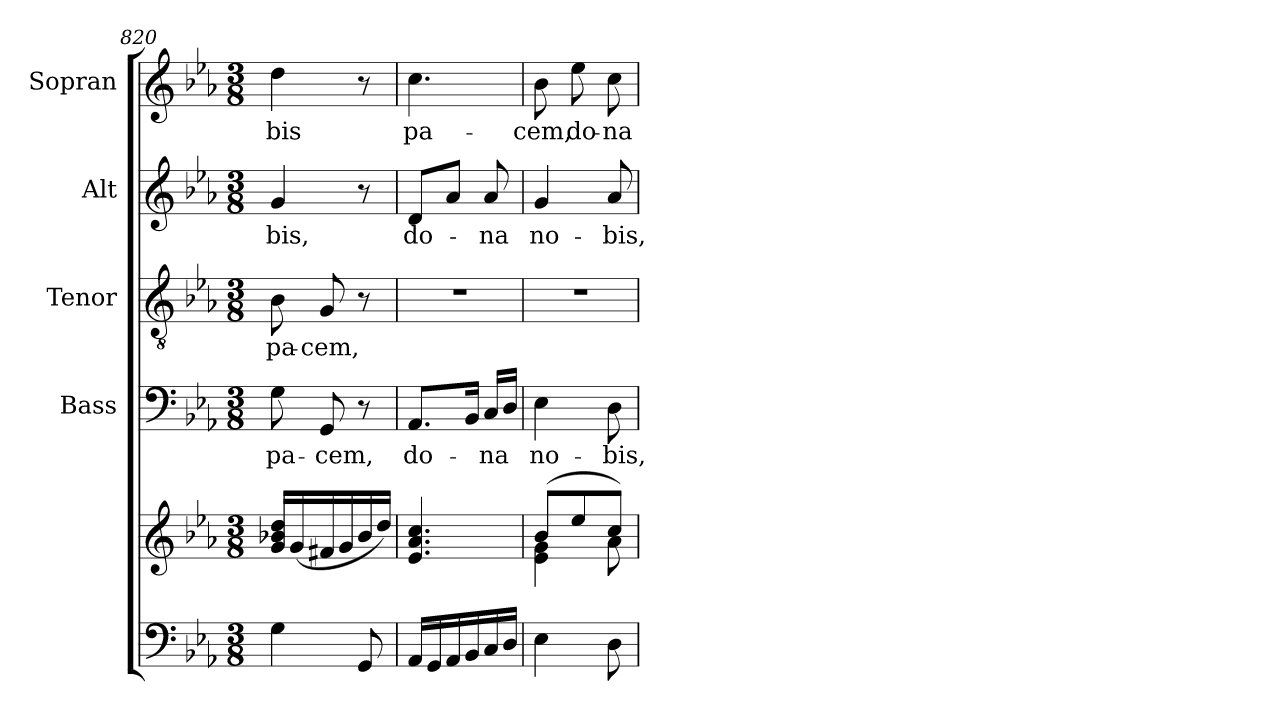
**kern	**kern	**kern	**text	**kern	**text	**kern	**text	**kern	**text
*part5	*part5	*part4	*part4	*part3	*part3	*part2	*part2	*part1	*part1
*staff6	*staff5	*staff4	*staff4	*staff3	*staff3	*staff2	*staff2	*staff1	*staff1
*	*	*I"Bass	*	*I"Tenor	*	*I"Alt	*	*I"Sopran	*
*	*	*I'B.	*	*I'T.	*	*I'A.	*	*I'S.	*
*clefF4	*clefG2	*clefF4	*	*clefGv2	*	*clefG2	*	*clefG2	*
*k[b-e-a-]	*k[b-e-a-]	*k[b-e-a-]	*	*k[b-e-a-]	*	*k[b-e-a-]	*	*k[b-e-a-]	*
*E-:	*E-:	*E-:	*	*E-:	*	*E-:	*	*E-:	*
*M3/8	*M3/8	*M3/8	*	*M3/8	*	*M3/8	*	*M3/8	*
=820	=820	=820	=820	=820	=820	=820	=820	=820	=820
!	!	!	!LO:LY:b	!	!LO:LY:b	!	!LO:LY:b	!	!LO:LY:b
4G\	16g/ 16b-X/ 16dd/LL	8G\	pa-	8B-\	pa-	4g/	-bis,	4dd\	-bis
.	(<16g/	.	.	.	.	.	.	.	.
!	!	!	!LO:LY:b	!	!LO:LY:b	!	!	!	!
.	16f#X/	8GG/	-cem,	8G/	-cem,	.	.	.	.
.	16g/	.	.	.	.	.	.	.	.
8GG/	16b-/	8r	.	8r	.	8r	.	8r	.
.	16dd/JJ)	.	.	.	.	.	.	.	.
=821	=821	=821	=821	=821	=821	=821	=821	=821	=821
!	!	!	!LO:LY:b	!	!	!	!LO:LY:b	!	!LO:LY:b
16AA-/LL	4.e-/ 4.a-/ 4.cc/	8.AA-/L	do-	4.r	.	8d/L	do-	4.cc\	pa-
16GG/	.	.	.	.	.	.	.	.	.
16AA-/	.	.	.	.	.	8a-/J	.	.	.
16BB-/	.	16BB-/Jk	.	.	.	.	.	.	.
!	!	!	!LO:LY:b	!	!	!	!LO:LY:b	!	!
16C/	.	16C/LL	-na	.	.	8a-/	-na	.	.
16D/JJ	.	16D/JJ	.	.	.	.	.	.	.
!!LO:PB:g=z
=822	=822	=822	=822	=822	=822	=822	=822	=822	=822
*	*^	*	*	*	*	*	*	*	*
!	!	!	!	!LO:LY:b	!	!	!	!LO:LY:b	!	!LO:LY:b
4E-\	(>8b-/L	4e-\ 4g\	4E-\	no-	4.r	.	4g/	no-	8b-\	-cem,
!	!	!	!	!	!	!	!	!	!	!LO:LY:b
.	8ee-/	.	.	.	.	.	.	.	8ee-\	do-
!	!	!	!	!LO:LY:b	!	!	!	!LO:LY:b	!	!LO:LY:b
8D\	8cc/J)	8a-\	8D\	-bis,	.	.	8a-/	-bis,	8cc\	-na
*	*v	*v	*	*	*	*	*	*	*	*
=	=	=	=	=	=	=	=	=	=
*-	*-	*-	*-	*-	*-	*-	*-	*-	*-
